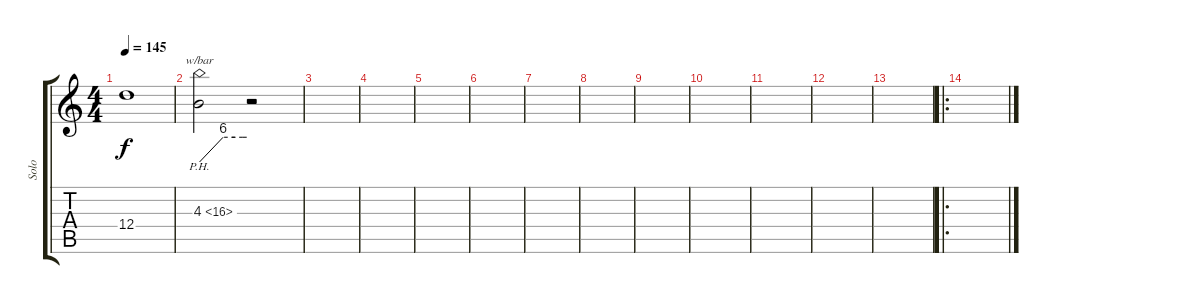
\track ("Solo" "Solo") {instrument distortionguitar}
\staff {score tabs}
\tuning (E4 B3 G3 D3 A2 E2) {hide}
\ts (4 4)
\tempo 145
\clef g2
\ks c
12.4{t}.1{dy f} |
4.3{ph 12}.2{tbe (custom default 0 0 30 24 45 24 55 24 60 24)} r.2 |
|
|
|
|
|
|
|
|
|
|
|
\ro
